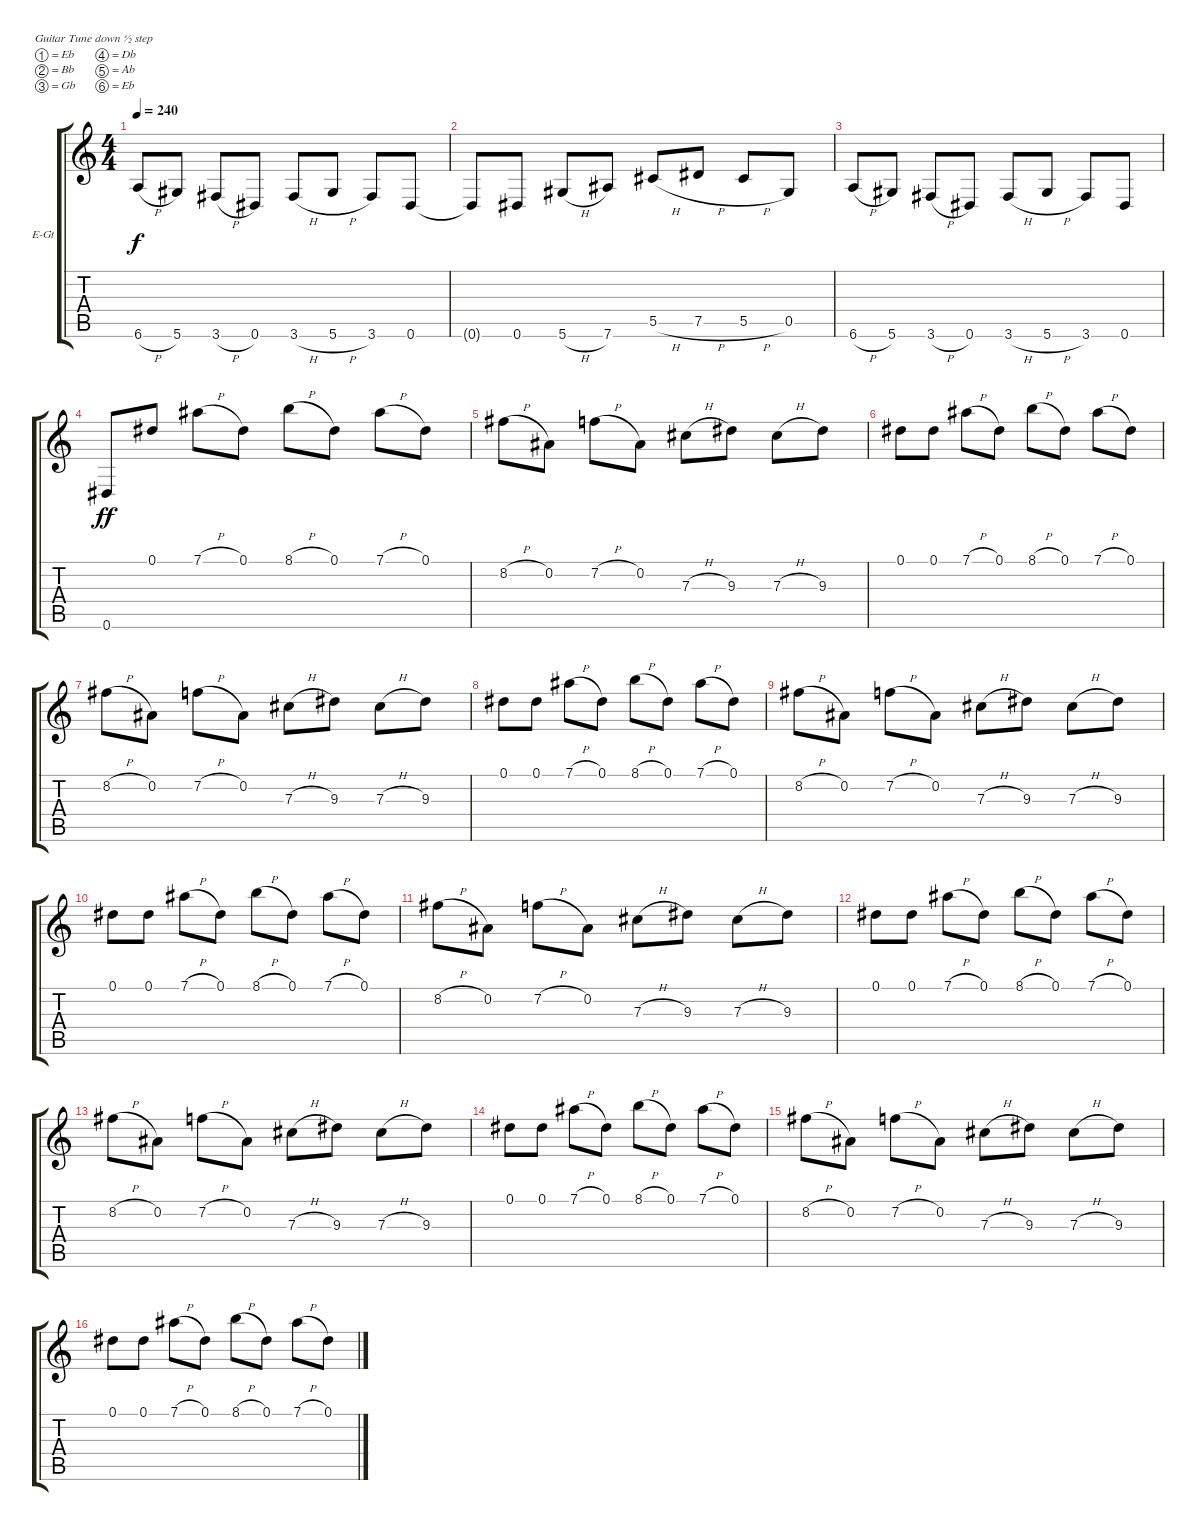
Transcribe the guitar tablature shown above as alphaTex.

\defaultSystemsLayout 4
\bracketExtendMode groupsimilarinstruments
\firstSystemTrackNameOrientation horizontal
\otherSystemsTrackNameOrientation horizontal
\track ("Electric Guitar" "E-Gt") {instrument distortionguitar}
\staff {score tabs}
\tuning (Eb4 Bb3 Gb3 Db3 Ab2 Eb2)
\ts (4 4)
\tempo 240
\clef g2
\ks c
6.6{h}.8{dy f} 5.6.8 3.6{h}.8 0.6.8 3.6{h}.8 5.6{h}.8 3.6.8 0.6.8 |
0.6{t}.8 0.6.8 5.6{h}.8 7.6.8 5.5{h}.8 7.5{h}.8 5.5{h}.8 0.5.8 |
6.6{h}.8 5.6.8 3.6{h}.8 0.6.8 3.6{h}.8 5.6{h}.8 3.6.8 0.6.8 |
0.6.8{dy ff} 0.1.8 7.1{h}.8 0.1.8 8.1{h}.8 0.1.8 7.1{h}.8 0.1.8 |
8.2{h}.8 0.2.8 7.2{h}.8 0.2.8 7.3{h}.8 9.3.8 7.3{h}.8 9.3.8 |
0.1.8 0.1.8 7.1{h}.8 0.1.8 8.1{h}.8 0.1.8 7.1{h}.8 0.1.8 |
8.2{h}.8 0.2.8 7.2{h}.8 0.2.8 7.3{h}.8 9.3.8 7.3{h}.8 9.3.8 |
0.1.8 0.1.8 7.1{h}.8 0.1.8 8.1{h}.8 0.1.8 7.1{h}.8 0.1.8 |
8.2{h}.8 0.2.8 7.2{h}.8 0.2.8 7.3{h}.8 9.3.8 7.3{h}.8 9.3.8 |
0.1.8 0.1.8 7.1{h}.8 0.1.8 8.1{h}.8 0.1.8 7.1{h}.8 0.1.8 |
8.2{h}.8 0.2.8 7.2{h}.8 0.2.8 7.3{h}.8 9.3.8 7.3{h}.8 9.3.8 |
0.1.8 0.1.8 7.1{h}.8 0.1.8 8.1{h}.8 0.1.8 7.1{h}.8 0.1.8 |
8.2{h}.8 0.2.8 7.2{h}.8 0.2.8 7.3{h}.8 9.3.8 7.3{h}.8 9.3.8 |
0.1.8 0.1.8 7.1{h}.8 0.1.8 8.1{h}.8 0.1.8 7.1{h}.8 0.1.8 |
8.2{h}.8 0.2.8 7.2{h}.8 0.2.8 7.3{h}.8 9.3.8 7.3{h}.8 9.3.8 |
0.1.8 0.1.8 7.1{h}.8 0.1.8 8.1{h}.8 0.1.8 7.1{h}.8 0.1.8
